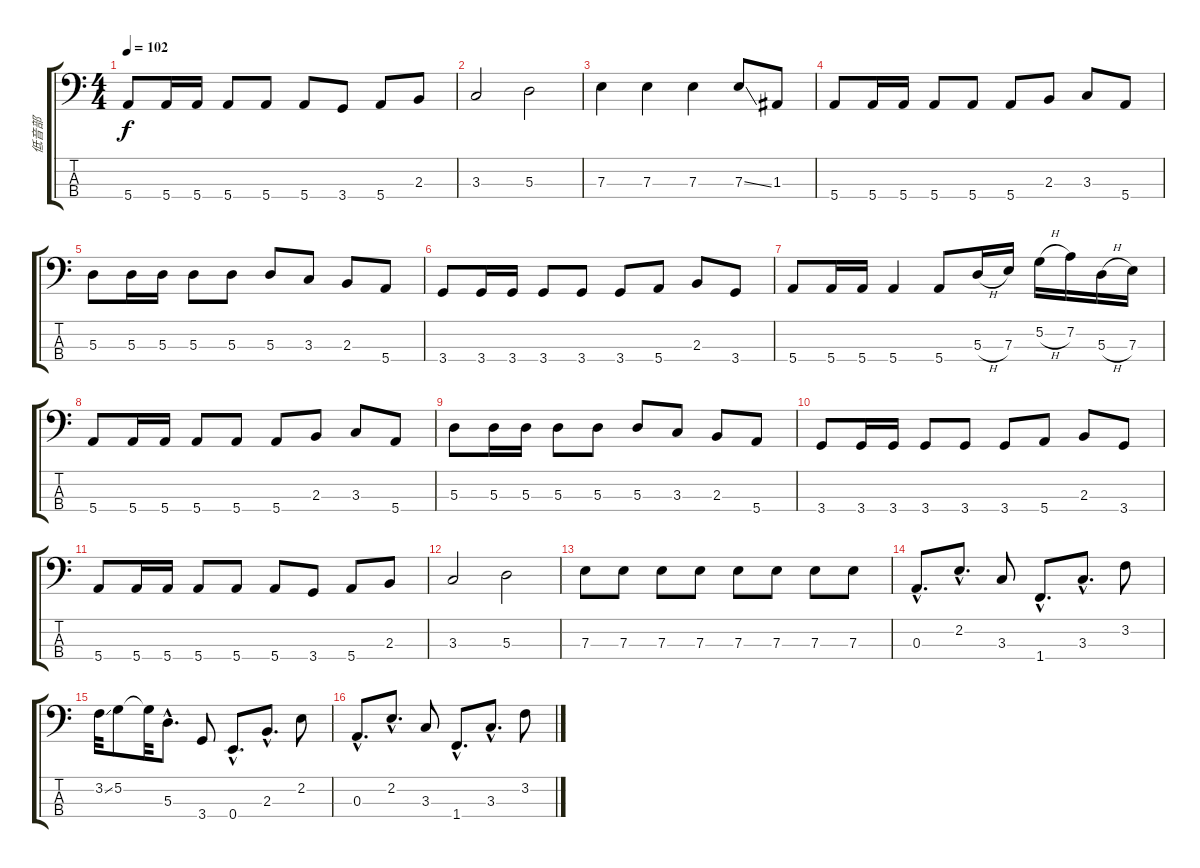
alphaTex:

\track ("低音部" "低音部") {instrument electricbassfinger}
\staff {score tabs}
\tuning (G2 D2 A1 E1) {hide}
\ts (4 4)
\tempo 102
\clef f4
\ks c
5.4.8{dy f} 5.4.16 5.4.16 5.4.8 5.4.8 5.4.8 3.4.8 5.4.8 2.3.8 |
3.3.2 5.3.2 |
7.3.4 7.3.4 7.3.4 7.3{ss}.8 1.3.8 |
5.4.8 5.4.16 5.4.16 5.4.8 5.4.8 5.4.8 2.3.8 3.3.8 5.4.8 |
5.3.8 5.3.16 5.3.16 5.3.8 5.3.8 5.3.8 3.3.8 2.3.8 5.4.8 |
3.4.8 3.4.16 3.4.16 3.4.8 3.4.8 3.4.8 5.4.8 2.3.8 3.4.8 |
5.4.8 5.4.16 5.4.16 5.4.4 5.4.8 5.3{h}.16 7.3.16 5.2{h}.16 7.2.16 5.3{h}.16 7.3.16 |
5.4.8 5.4.16 5.4.16 5.4.8 5.4.8 5.4.8 2.3.8 3.3.8 5.4.8 |
5.3.8 5.3.16 5.3.16 5.3.8 5.3.8 5.3.8 3.3.8 2.3.8 5.4.8 |
3.4.8 3.4.16 3.4.16 3.4.8 3.4.8 3.4.8 5.4.8 2.3.8 3.4.8 |
5.4.8 5.4.16 5.4.16 5.4.8 5.4.8 5.4.8 3.4.8 5.4.8 2.3.8 |
3.3.2 5.3.2 |
7.3.8 7.3.8 7.3.8 7.3.8 7.3.8 7.3.8 7.3.8 7.3.8 |
0.3{hac}.8{d} 2.2{hac}.8{d} 3.3.8 1.4{hac}.8{d} 3.3{hac}.8{d} 3.2.8 |
3.2{ss}.32 5.2.8 5.2{t}.32 5.3{hac}.8{d} 3.4.8 0.4{hac}.8{d} 2.3{hac}.8{d} 2.2.8 |
0.3{hac}.8{d} 2.2{hac}.8{d} 3.3.8 1.4{hac}.8{d} 3.3{hac}.8{d} 3.2.8
